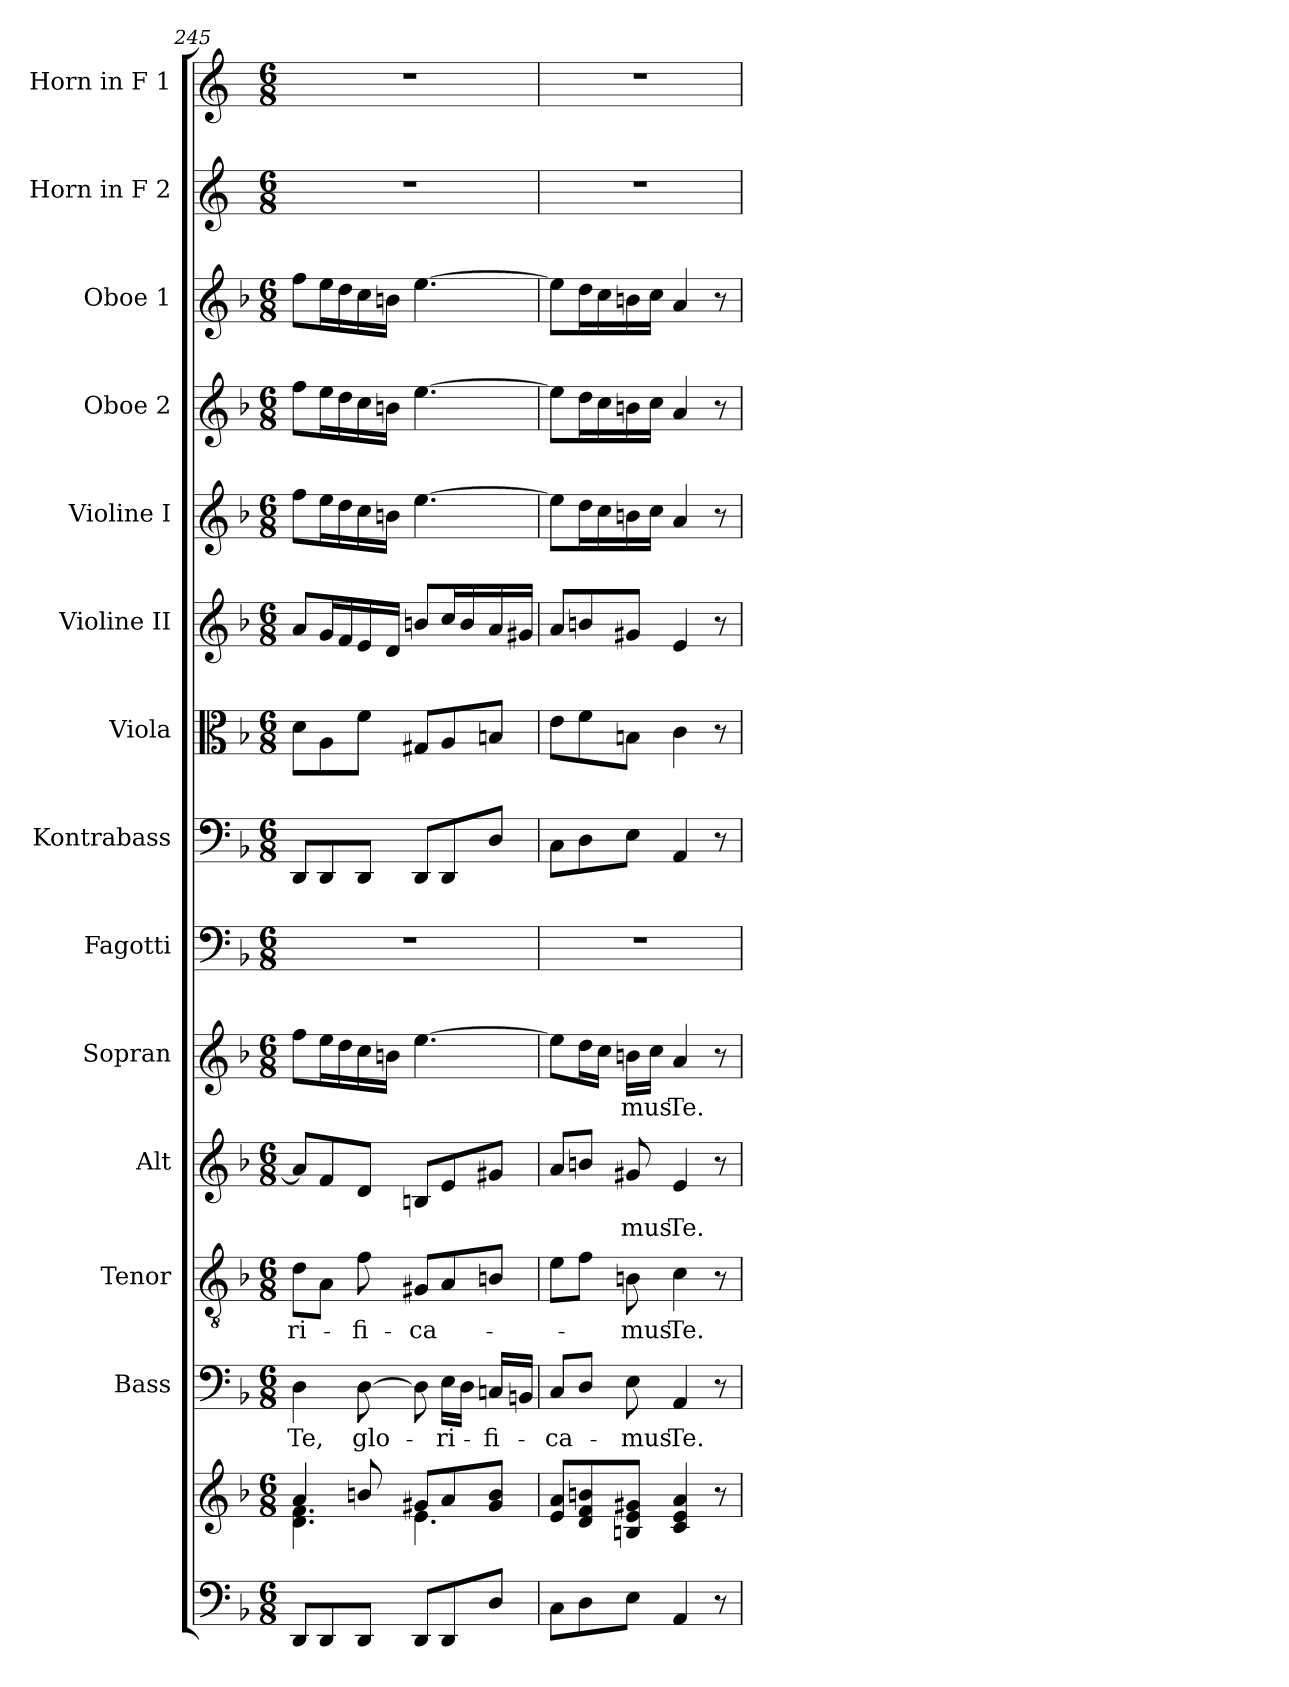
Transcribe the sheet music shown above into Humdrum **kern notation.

**kern	**kern	**kern	**text	**kern	**text	**kern	**text	**kern	**text	**kern	**kern	**kern	**kern	**kern	**kern	**kern	**kern	**kern
*part14	*part14	*part13	*part13	*part12	*part12	*part11	*part11	*part10	*part10	*part9	*part8	*part7	*part6	*part5	*part4	*part3	*part2	*part1
*staff15	*staff14	*staff13	*staff13	*staff12	*staff12	*staff11	*staff11	*staff10	*staff10	*staff9	*staff8	*staff7	*staff6	*staff5	*staff4	*staff3	*staff2	*staff1
*	*	*I"Bass	*	*I"Tenor	*	*I"Alt	*	*I"Sopran	*	*I"Fagotti	*I"Kontrabass	*I"Viola	*I"Violine II	*I"Violine I	*I"Oboe 2	*I"Oboe 1	*I"Horn in F 2	*I"Horn in F 1
*	*	*I'B.	*	*I'T.	*	*I'A.	*	*I'S.	*	*I'Fg.	*I'Kb.	*I'Vla.	*I'Vl. II	*I'Vl. I	*I'Ob. 2	*I'Ob. 1	*	*
!!LO:PB:g=z
*clefF4	*clefG2	*clefF4	*	*clefGv2	*	*clefG2	*	*clefG2	*	*clefF4	*clefF4	*clefC3	*clefG2	*clefG2	*clefG2	*clefG2	*clefG2	*clefG2
*	*	*	*	*	*	*	*	*	*	*	*ITrd7c12	*	*	*	*	*	*ITrd4c7	*ITrd4c7
*k[b-]	*k[b-]	*k[b-]	*	*k[b-]	*	*k[b-]	*	*k[b-]	*	*k[b-]	*k[b-]	*k[b-]	*k[b-]	*k[b-]	*k[b-]	*k[b-]	*k[b-]	*k[b-]
*F:	*F:	*F:	*	*F:	*	*F:	*	*F:	*	*F:	*F:	*F:	*F:	*F:	*F:	*F:	*F:	*F:
*M6/8	*M6/8	*M6/8	*	*M6/8	*	*M6/8	*	*M6/8	*	*M6/8	*M6/8	*M6/8	*M6/8	*M6/8	*M6/8	*M6/8	*M6/8	*M6/8
=245	=245	=245	=245	=245	=245	=245	=245	=245	=245	=245	=245	=245	=245	=245	=245	=245	=245	=245
*	*^	*	*	*	*	*	*	*	*	*	*	*	*	*	*	*	*	*
!	!	!	!	!LO:LY:b	!	!LO:LY:b	!	!	!	!	!	!	!	!	!	!	!	!	!
8DD/L	4a/	4.d\ 4.f\	4D\	Te,	8d\L	-ri-	8a/L]	.	8ff\L	.	2.r	8DDD/L	8d\L	8a/L	8ff\L	8ff\L	8ff\L	2.r	2.r
8DD/	.	.	.	.	8A\J	.	8f/	.	16ee\L	.	.	8DDD/	8A\	16g/L	16ee\L	16ee\L	16ee\L	.	.
.	.	.	.	.	.	.	.	.	16dd\	.	.	.	.	16f/	16dd\	16dd\	16dd\	.	.
!	!	!	!	!LO:LY:b	!	!LO:LY:b	!	!	!	!	!	!	!	!	!	!	!	!	!
8DD/J	8bn/	.	[8D\	glo-	8f\	-fi-	8d/J	.	16cc\	.	.	8DDD/J	8f\J	16e/	16cc\	16cc\	16cc\	.	.
.	.	.	.	.	.	.	.	.	16bn\JJ	.	.	.	.	16d/JJ	16bn\JJ	16bn\JJ	16bn\JJ	.	.
!	!	!	!	!	!	!LO:LY:b	!	!	!	!	!	!	!	!	!	!	!	!	!
8DD/L	8g#X/L	4.e\	8D\]	.	8G#X/L	-ca-	8Bn/L	.	[4.ee\	.	.	8DDD/L	8G#X/L	8bn/L	[4.ee\	[4.ee\	[4.ee\	.	.
!	!	!	!	!LO:LY:b	!	!	!	!	!	!	!	!	!	!	!	!	!	!	!
8DD/	8a/	.	16E\LL	-ri-	8A/	.	8e/	.	.	.	.	8DDD/	8A/	16cc/L	.	.	.	.	.
.	.	.	16D\JJ	.	.	.	.	.	.	.	.	.	.	16b/	.	.	.	.	.
!	!	!	!	!LO:LY:b	!	!	!	!	!	!	!	!	!	!	!	!	!	!	!
8D/J	8g#/ 8b/J	.	16Cn/LL	-fi-	8Bn/J	.	8g#X/J	.	.	.	.	8DD/J	8Bn/J	16a/	.	.	.	.	.
.	.	.	16BBn/JJ	.	.	.	.	.	.	.	.	.	.	16g#X/JJ	.	.	.	.	.
*	*v	*v	*	*	*	*	*	*	*	*	*	*	*	*	*	*	*	*	*
=246	=246	=246	=246	=246	=246	=246	=246	=246	=246	=246	=246	=246	=246	=246	=246	=246	=246	=246
!	!	!	!LO:LY:b	!	!	!	!	!	!	!	!	!	!	!	!	!	!	!
8C\L	8e/ 8a/L	8C/L	-ca-	8e\L	.	8a/L	.	8ee\L]	.	2.r	8CC\L	8e\L	8a/L	8ee\L]	8ee\L]	8ee\L]	2.r	2.r
8D\	8d/ 8f/ 8bn/	8D/J	.	8f\J	.	8bn/J	.	16dd\L	.	.	8DD\	8f\	8bn/	16dd\L	16dd\L	16dd\L	.	.
.	.	.	.	.	.	.	.	16cc\JJ	.	.	.	.	.	16cc\	16cc\	16cc\	.	.
!	!	!	!LO:LY:b	!	!LO:LY:b	!	!LO:LY:b	!	!LO:LY:b	!	!	!	!	!	!	!	!	!
8E\J	8Bn/ 8e/ 8g#X/J	8E\	-mus	8Bn\	-mus	8g#X/	-mus	16bn\LL	-mus	.	8EE\J	8Bn\J	8g#X/J	16bn\	16bn\	16bn\	.	.
.	.	.	.	.	.	.	.	16cc\JJ	.	.	.	.	.	16cc\JJ	16cc\JJ	16cc\JJ	.	.
!	!	!	!LO:LY:b	!	!LO:LY:b	!	!LO:LY:b	!	!LO:LY:b	!	!	!	!	!	!	!	!	!
4AA/	4c/ 4e/ 4a/	4AA/	Te.	4c\	Te.	4e/	Te.	4a/	Te.	.	4AAA/	4c\	4e/	4a/	4a/	4a/	.	.
8r	8r	8r	.	8r	.	8r	.	8r	.	.	8r	8r	8r	8r	8r	8r	.	.
=	=	=	=	=	=	=	=	=	=	=	=	=	=	=	=	=	=	=
*-	*-	*-	*-	*-	*-	*-	*-	*-	*-	*-	*-	*-	*-	*-	*-	*-	*-	*-
